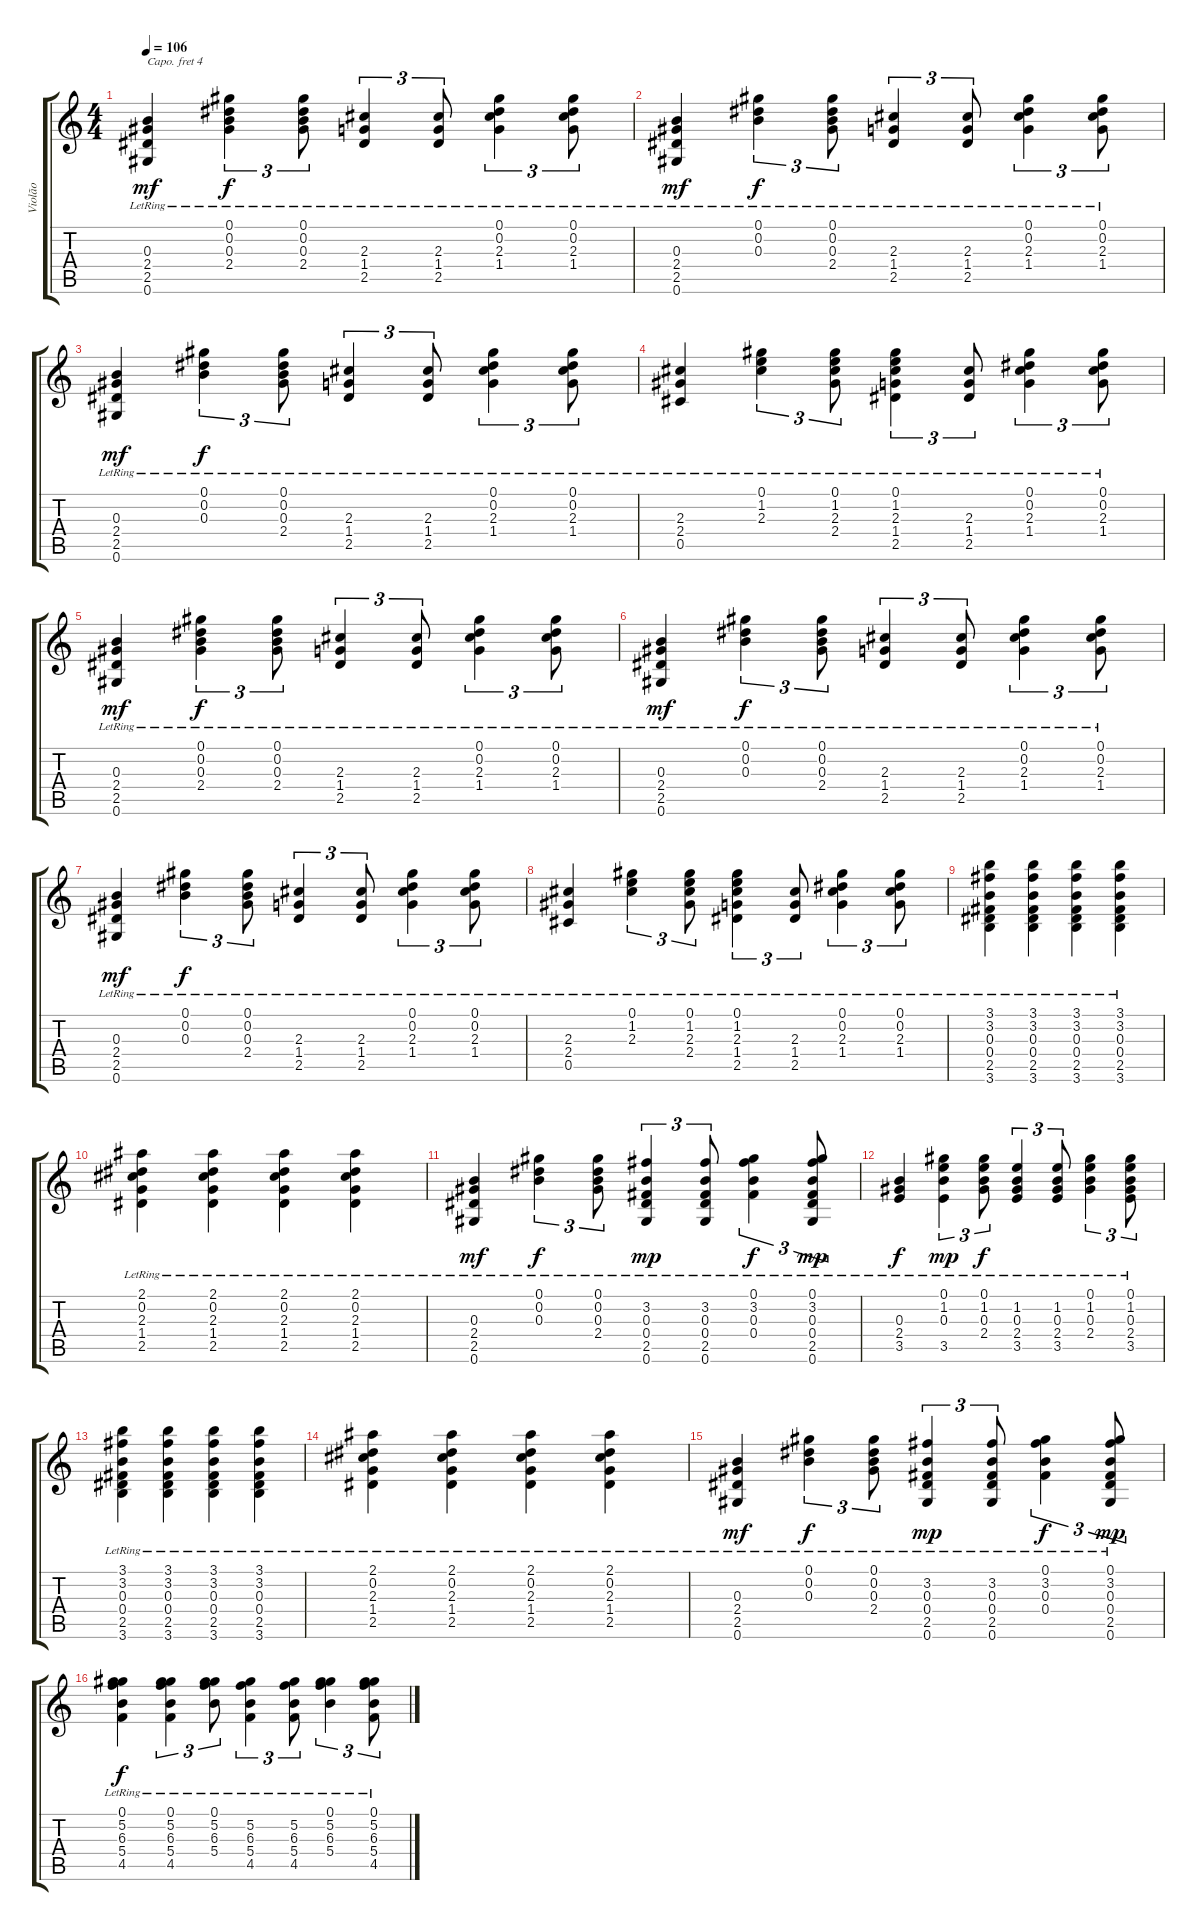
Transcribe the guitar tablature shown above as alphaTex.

\track ("Violão" "Violão") {instrument acousticguitarsteel}
\staff {score tabs}
\capo 4
\tuning (E4 B3 G3 D3 A2 E2) {hide}
\ts (4 4)
\tempo 106
\clef g2
\ks c
(0.3{lr} 2.4{lr} 2.5{lr} 0.6{lr}).4{dy mf} (0.1{lr} 0.2{lr} 0.3{lr} 2.4{lr}).4{tu (3 2) dy f} (0.1{lr} 0.2{lr} 0.3{lr} 2.4{lr}).8{tu (3 2)} (2.3{lr} 1.4{lr} 2.5{lr}).4{tu (3 2)} (2.3{lr} 1.4{lr} 2.5{lr}).8{tu (3 2)} (0.1{lr} 0.2{lr} 2.3{lr} 1.4{lr}).4{tu (3 2)} (0.1{lr} 0.2{lr} 2.3{lr} 1.4{lr}).8{tu (3 2)} |
(0.3{lr} 2.4{lr} 2.5{lr} 0.6{lr}).4{dy mf} (0.1{lr} 0.2{lr} 0.3{lr}).4{tu (3 2) dy f} (0.1{lr} 0.2{lr} 0.3{lr} 2.4{lr}).8{tu (3 2)} (2.3{lr} 1.4{lr} 2.5{lr}).4{tu (3 2)} (2.3{lr} 1.4{lr} 2.5{lr}).8{tu (3 2)} (0.1{lr} 0.2{lr} 2.3{lr} 1.4{lr}).4{tu (3 2)} (0.1{lr} 0.2{lr} 2.3{lr} 1.4{lr}).8{tu (3 2)} |
(0.3{lr} 2.4{lr} 2.5{lr} 0.6{lr}).4{dy mf} (0.1{lr} 0.2{lr} 0.3{lr}).4{tu (3 2) dy f} (0.1{lr} 0.2{lr} 0.3{lr} 2.4{lr}).8{tu (3 2)} (2.3{lr} 1.4{lr} 2.5{lr}).4{tu (3 2)} (2.3{lr} 1.4{lr} 2.5{lr}).8{tu (3 2)} (0.1{lr} 0.2{lr} 2.3{lr} 1.4{lr}).4{tu (3 2)} (0.1{lr} 0.2{lr} 2.3{lr} 1.4{lr}).8{tu (3 2)} |
(2.3{lr} 2.4{lr} 0.5{lr}).4 (0.1{lr} 1.2{lr} 2.3{lr}).4{tu (3 2)} (0.1{lr} 1.2{lr} 2.3{lr} 2.4{lr}).8{tu (3 2)} (0.1{lr} 1.2{lr} 2.3{lr} 1.4{lr} 2.5{lr}).4{tu (3 2)} (2.3{lr} 1.4{lr} 2.5{lr}).8{tu (3 2)} (0.1{lr} 0.2{lr} 2.3{lr} 1.4{lr}).4{tu (3 2)} (0.1{lr} 0.2{lr} 2.3{lr} 1.4{lr}).8{tu (3 2)} |
(0.3{lr} 2.4{lr} 2.5{lr} 0.6{lr}).4{dy mf} (0.1{lr} 0.2{lr} 0.3{lr} 2.4{lr}).4{tu (3 2) dy f} (0.1{lr} 0.2{lr} 0.3{lr} 2.4{lr}).8{tu (3 2)} (2.3{lr} 1.4{lr} 2.5{lr}).4{tu (3 2)} (2.3{lr} 1.4{lr} 2.5{lr}).8{tu (3 2)} (0.1{lr} 0.2{lr} 2.3{lr} 1.4{lr}).4{tu (3 2)} (0.1{lr} 0.2{lr} 2.3{lr} 1.4{lr}).8{tu (3 2)} |
(0.3{lr} 2.4{lr} 2.5{lr} 0.6{lr}).4{dy mf} (0.1{lr} 0.2{lr} 0.3{lr}).4{tu (3 2) dy f} (0.1{lr} 0.2{lr} 0.3{lr} 2.4{lr}).8{tu (3 2)} (2.3{lr} 1.4{lr} 2.5{lr}).4{tu (3 2)} (2.3{lr} 1.4{lr} 2.5{lr}).8{tu (3 2)} (0.1{lr} 0.2{lr} 2.3{lr} 1.4{lr}).4{tu (3 2)} (0.1{lr} 0.2{lr} 2.3{lr} 1.4{lr}).8{tu (3 2)} |
(0.3{lr} 2.4{lr} 2.5{lr} 0.6{lr}).4{dy mf} (0.1{lr} 0.2{lr} 0.3{lr}).4{tu (3 2) dy f} (0.1{lr} 0.2{lr} 0.3{lr} 2.4{lr}).8{tu (3 2)} (2.3{lr} 1.4{lr} 2.5{lr}).4{tu (3 2)} (2.3{lr} 1.4{lr} 2.5{lr}).8{tu (3 2)} (0.1{lr} 0.2{lr} 2.3{lr} 1.4{lr}).4{tu (3 2)} (0.1{lr} 0.2{lr} 2.3{lr} 1.4{lr}).8{tu (3 2)} |
(2.3{lr} 2.4{lr} 0.5{lr}).4 (0.1{lr} 1.2{lr} 2.3{lr}).4{tu (3 2)} (0.1{lr} 1.2{lr} 2.3{lr} 2.4{lr}).8{tu (3 2)} (0.1{lr} 1.2{lr} 2.3{lr} 1.4{lr} 2.5{lr}).4{tu (3 2)} (2.3{lr} 1.4{lr} 2.5{lr}).8{tu (3 2)} (0.1{lr} 0.2{lr} 2.3{lr} 1.4{lr}).4{tu (3 2)} (0.1{lr} 0.2{lr} 2.3{lr} 1.4{lr}).8{tu (3 2)} |
(3.1{lr} 3.2{lr} 0.3{lr} 0.4{lr} 2.5{lr} 3.6{lr}).4 (3.1{lr} 3.2{lr} 0.3{lr} 0.4{lr} 2.5{lr} 3.6{lr}).4 (3.1{lr} 3.2{lr} 0.3{lr} 0.4{lr} 2.5{lr} 3.6{lr}).4 (3.1{lr} 3.2{lr} 0.3{lr} 0.4{lr} 2.5{lr} 3.6{lr}).4 |
(2.1{lr} 0.2{lr} 2.3{lr} 1.4{lr} 2.5{lr}).4 (2.1{lr} 0.2{lr} 2.3{lr} 1.4{lr} 2.5{lr}).4 (2.1{lr} 0.2{lr} 2.3{lr} 1.4{lr} 2.5{lr}).4 (2.1{lr} 0.2{lr} 2.3{lr} 1.4{lr} 2.5{lr}).4 |
(0.3{lr} 2.4{lr} 2.5{lr} 0.6{lr}).4{dy mf} (0.1{lr} 0.2{lr} 0.3{lr}).4{tu (3 2) dy f} (0.1{lr} 0.2{lr} 0.3{lr} 2.4{lr}).8{tu (3 2)} (3.2{lr} 0.3{lr} 0.4{lr} 2.5{lr} 0.6{lr}).4{tu (3 2) dy mp} (3.2{lr} 0.3{lr} 0.4{lr} 2.5{lr} 0.6{lr}).8{tu (3 2)} (0.1{lr} 3.2{lr} 0.3{lr} 0.4{lr}).4{tu (3 2) dy f} (0.1{lr} 3.2{lr} 0.3{lr} 0.4{lr} 2.5{lr} 0.6{lr}).8{tu (3 2) dy mp} |
(0.3{lr} 2.4{lr} 3.5{lr}).4{dy f} (0.1{lr} 1.2{lr} 0.3{lr} 3.5{lr}).4{tu (3 2) dy mp} (0.1{lr} 1.2{lr} 0.3{lr} 2.4{lr}).8{tu (3 2) dy f} (1.2{lr} 0.3{lr} 2.4{lr} 3.5{lr}).4{tu (3 2)} (1.2{lr} 0.3{lr} 2.4{lr} 3.5{lr}).8{tu (3 2)} (0.1{lr} 1.2{lr} 0.3{lr} 2.4{lr}).4{tu (3 2)} (0.1{lr} 1.2{lr} 0.3{lr} 2.4{lr} 3.5{lr}).8{tu (3 2)} |
(3.1{lr} 3.2{lr} 0.3{lr} 0.4{lr} 2.5{lr} 3.6{lr}).4 (3.1{lr} 3.2{lr} 0.3{lr} 0.4{lr} 2.5{lr} 3.6{lr}).4 (3.1{lr} 3.2{lr} 0.3{lr} 0.4{lr} 2.5{lr} 3.6{lr}).4 (3.1{lr} 3.2{lr} 0.3{lr} 0.4{lr} 2.5{lr} 3.6{lr}).4 |
(2.1{lr} 0.2{lr} 2.3{lr} 1.4{lr} 2.5{lr}).4 (2.1{lr} 0.2{lr} 2.3{lr} 1.4{lr} 2.5{lr}).4 (2.1{lr} 0.2{lr} 2.3{lr} 1.4{lr} 2.5{lr}).4 (2.1{lr} 0.2{lr} 2.3{lr} 1.4{lr} 2.5{lr}).4 |
(0.3{lr} 2.4{lr} 2.5{lr} 0.6{lr}).4{dy mf} (0.1{lr} 0.2{lr} 0.3{lr}).4{tu (3 2) dy f} (0.1{lr} 0.2{lr} 0.3{lr} 2.4{lr}).8{tu (3 2)} (3.2{lr} 0.3{lr} 0.4{lr} 2.5{lr} 0.6{lr}).4{tu (3 2) dy mp} (3.2{lr} 0.3{lr} 0.4{lr} 2.5{lr} 0.6{lr}).8{tu (3 2)} (0.1{lr} 3.2{lr} 0.3{lr} 0.4{lr}).4{tu (3 2) dy f} (0.1{lr} 3.2{lr} 0.3{lr} 0.4{lr} 2.5{lr} 0.6{lr}).8{tu (3 2) dy mp} |
(0.1{lr} 5.2{lr} 6.3{lr} 5.4{lr} 4.5{lr}).4{dy f} (0.1{lr} 5.2{lr} 6.3{lr} 5.4{lr} 4.5{lr}).4{tu (3 2)} (0.1{lr} 5.2{lr} 6.3{lr} 5.4{lr}).8{tu (3 2)} (5.2{lr} 6.3{lr} 5.4{lr} 4.5{lr}).4{tu (3 2)} (5.2{lr} 6.3{lr} 5.4{lr} 4.5{lr}).8{tu (3 2)} (0.1{lr} 5.2{lr} 6.3{lr} 5.4{lr}).4{tu (3 2)} (0.1{lr} 5.2{lr} 6.3{lr} 5.4{lr} 4.5{lr}).8{tu (3 2)}
